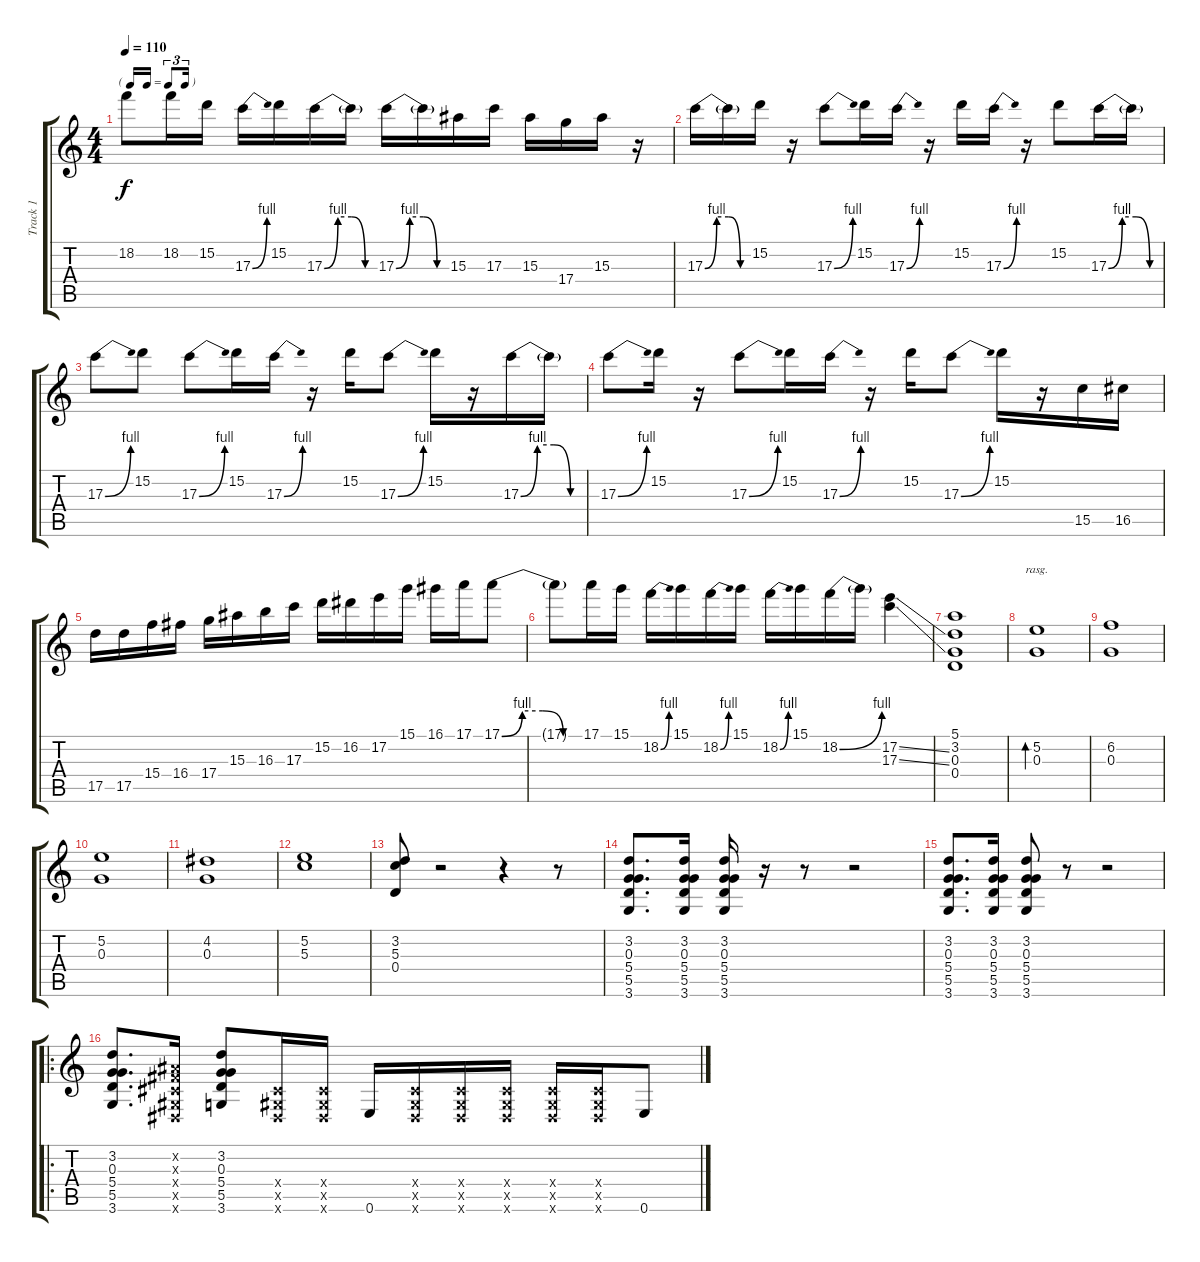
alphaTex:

\track ("Track 1" "Track 1") {instrument electricguitarjazz}
\staff {score tabs}
\tuning (E4 B3 G3 D3 A2 E2) {hide}
\ts (4 4)
\tf triplet16th
\tempo 110
\clef g2
\ks c
18.2{t}.8{dy f} 18.2.16 15.2.16 17.3{be (bend 0 0 60 4)}.16 15.2.16 17.3{be (custom 0 0 15 4 30 4 45 0 60 0)}.16 17.3{t}.16 17.3{be (custom 0 0 15 4 30 4 45 0 60 0)}.16 17.3{t}.16 15.3.16 17.3.16 15.3.16 17.4.16 15.3.16 r.16 |
17.3{be (custom 0 0 15 4 30 4 45 0 60 0)}.16 17.3{t}.16 15.2.16 r.16 17.3{be (bend 0 0 60 4)}.8 15.2.16 17.3{be (bend 0 0 60 4)}.16 r.16 15.2.16 17.3{be (bend 0 0 60 4)}.16 r.16 15.2.8 17.3{be (custom 0 0 15 4 30 4 45 0 60 0)}.16 17.3{t}.16 |
17.3{be (bend 0 0 60 4)}.8 15.2.8 17.3{be (bend 0 0 60 4)}.8 15.2.16 17.3{be (bend 0 0 60 4)}.16 r.16 15.2.16 17.3{be (bend 0 0 60 4)}.8 15.2.16 r.16 17.3{be (custom 0 0 15 4 30 4 45 0 60 0)}.16 17.3{t}.16 |
17.3{be (bend 0 0 60 4)}.8 15.2.16 r.16 17.3{be (bend 0 0 60 4)}.8 15.2.16 17.3{be (bend 0 0 60 4)}.16 r.16 15.2.16 17.3{be (bend 0 0 60 4)}.8 15.2.16 r.16 15.5.16 16.5.16 |
17.5.16 17.5.16 15.4.16 16.4.16 17.4.16 15.3.16 16.3.16 17.3.16 15.2.16 16.2.16 17.2.16 15.1.16 16.1.16 17.1.16 17.1{be (custom 0 0 15 4 30 4 45 0 60 0)}.8 |
17.1{t}.8 17.1.16 15.1.16 18.2{be (bend 0 0 60 4)}.16 15.1.16 18.2{be (bend 0 0 60 4)}.16 15.1.16 18.2{be (bend 0 0 60 4)}.16 15.1.16 18.2{be (bend 0 0 60 4)}.16 18.2{t}.16 (17.2{ss} 17.3{ss}).4 |
(5.1 3.2 0.3 0.4).1 |
(5.2 0.3).1{bd 240 rasg ii} |
(6.2 0.3).1 |
(5.2 0.3).1 |
(4.2 0.3).1 |
(5.2 5.3).1 |
(3.2 5.3 0.4).8 r.2 r.4 r.8 |
(3.2 0.3 5.4 5.5 3.6).8{d} (3.2 0.3 5.4 5.5 3.6).16 (3.2 0.3 5.4 5.5 3.6).16 r.16 r.8 r.2 |
(3.2 0.3 5.4 5.5 3.6).8{d} (3.2 0.3 5.4 5.5 3.6).16 (3.2 0.3 5.4 5.5 3.6).8 r.8 r.2 |
\ro
(3.2 0.3 5.4 5.5 3.6).8{d} (-1.2{x} -1.3{x} -1.4{x} -1.5{x} -1.6{x}).16 (3.2 0.3 5.4 5.5 3.6).8 (-1.4{x} -1.5{x} -1.6{x}).16 (-1.4{x} -1.5{x} -1.6{x}).16 0.6.16 (-1.4{x} -1.5{x} -1.6{x}).16 (-1.4{x} -1.5{x} -1.6{x}).16 (-1.4{x} -1.5{x} -1.6{x}).16 (-1.4{x} -1.5{x} -1.6{x}).16 (-1.4{x} -1.5{x} -1.6{x}).16 0.6.8
